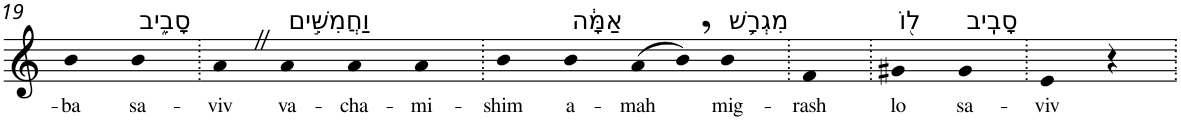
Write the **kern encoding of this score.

**kern	**text
*part1	*part1
*staff1	*staff1
*I"Piano	*
*I'Pno	*
!!LO:PB:g=z
*clefG2	*
*k[]	*
=19	=19
!	!LO:LY:b
4b	-ba
!LO:TX:a:t=סָבִ֑יב	!
!	!LO:LY:b
4b	sa-
=20.	=20.
!	!LO:LY:b
4aZ	-viv
!LO:TX:a:t=וַחֲמִשִּׁ֣ים	!
!	!LO:LY:b
4a	va-
!	!LO:LY:b
4a	-cha-
!	!LO:LY:b
4a	-mi-
=21.	=21.
!	!LO:LY:b
4b	-shim
!LO:TX:a:t=אַמָּ֔ה	!
!	!LO:LY:b
4b	a-
!	!LO:LY:b
(>8a	-mah
8b,)	.
!LO:TX:a:t=מִגְרָ֥שׁ	!
!	!LO:LY:b
4b	mig-
=22.	=22.
!	!LO:LY:b
4f	-rash
=23.	=23.
!LO:TX:a:t=ל֖וֹ	!
!	!LO:LY:b
4g#X	lo
!LO:TX:a:t=סָבִֽיב	!
!	!LO:LY:b
4g#	sa-
=24.	=24.
!	!LO:LY:b
4e	-viv
4r	.
=.	=.
*-	*-
